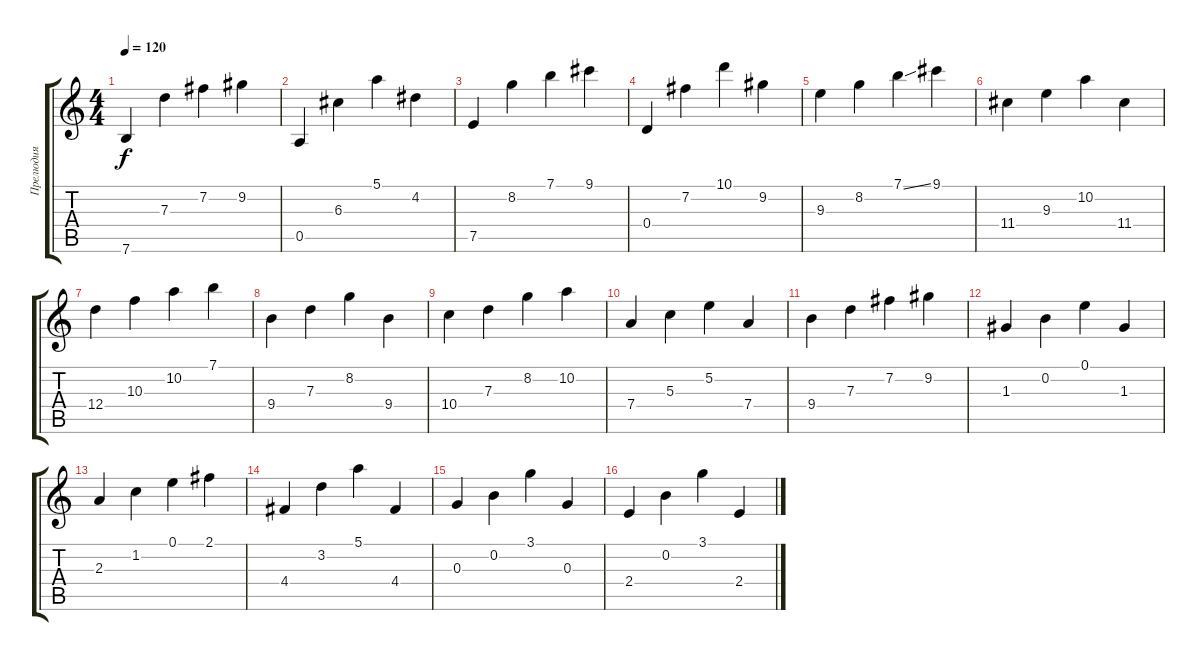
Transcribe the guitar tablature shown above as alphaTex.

\track ("Прелюдия" "Прелюдия") {instrument acousticguitarnylon}
\staff {score tabs}
\tuning (E4 B3 G3 D3 A2 E2) {hide}
\ts (4 4)
\tempo 120
\clef g2
\ks c
7.6.4{dy f} 7.3.4 7.2.4 9.2.4 |
0.5.4 6.3.4 5.1.4 4.2.4 |
7.5.4 8.2.4 7.1.4 9.1.4 |
0.4.4 7.2.4 10.1.4 9.2.4 |
9.3.4 8.2.4 7.1{ss}.4 9.1.4 |
11.4.4 9.3.4 10.2.4 11.4.4 |
12.4.4 10.3.4 10.2.4 7.1.4 |
9.4.4 7.3.4 8.2.4 9.4.4 |
10.4.4 7.3.4 8.2.4 10.2.4 |
7.4.4 5.3.4 5.2.4 7.4.4 |
9.4.4 7.3.4 7.2.4 9.2.4 |
1.3.4 0.2.4 0.1.4 1.3.4 |
2.3.4 1.2.4 0.1.4 2.1.4 |
4.4.4 3.2.4 5.1.4 4.4.4 |
0.3.4 0.2.4 3.1.4 0.3.4 |
2.4.4 0.2.4 3.1.4 2.4.4
